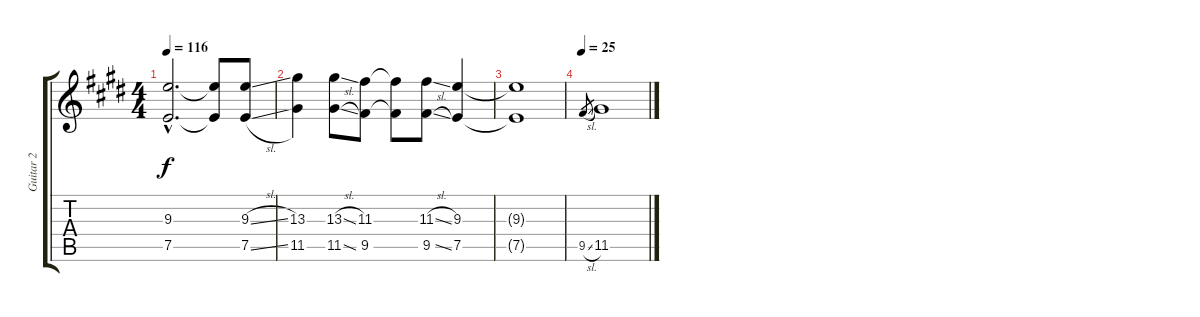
\track ("Guitar 2" "Guitar 2") {instrument distortionguitar}
\staff {score tabs}
\tuning (E4 B3 G3 D3 A2 E2) {hide}
\ts (4 4)
\tempo 116
\clef g2
\ks e
(9.3{hac t} 7.5{hac t}).2{d dy f} (9.3{t} 7.5{t}).8 (9.3{sl} 7.5{sl}).8 |
(13.3 11.5).4 (13.3{sl} 11.5{sl}).8 (11.3 9.5).8 (11.3{t} 9.5{t}).8 (11.3{sl} 9.5{sl}).8 (9.3 7.5).4 |
(9.3{t} 7.5{t}).1 |
\tempo 25
9.5{sl}.8{gr} 11.5.1
